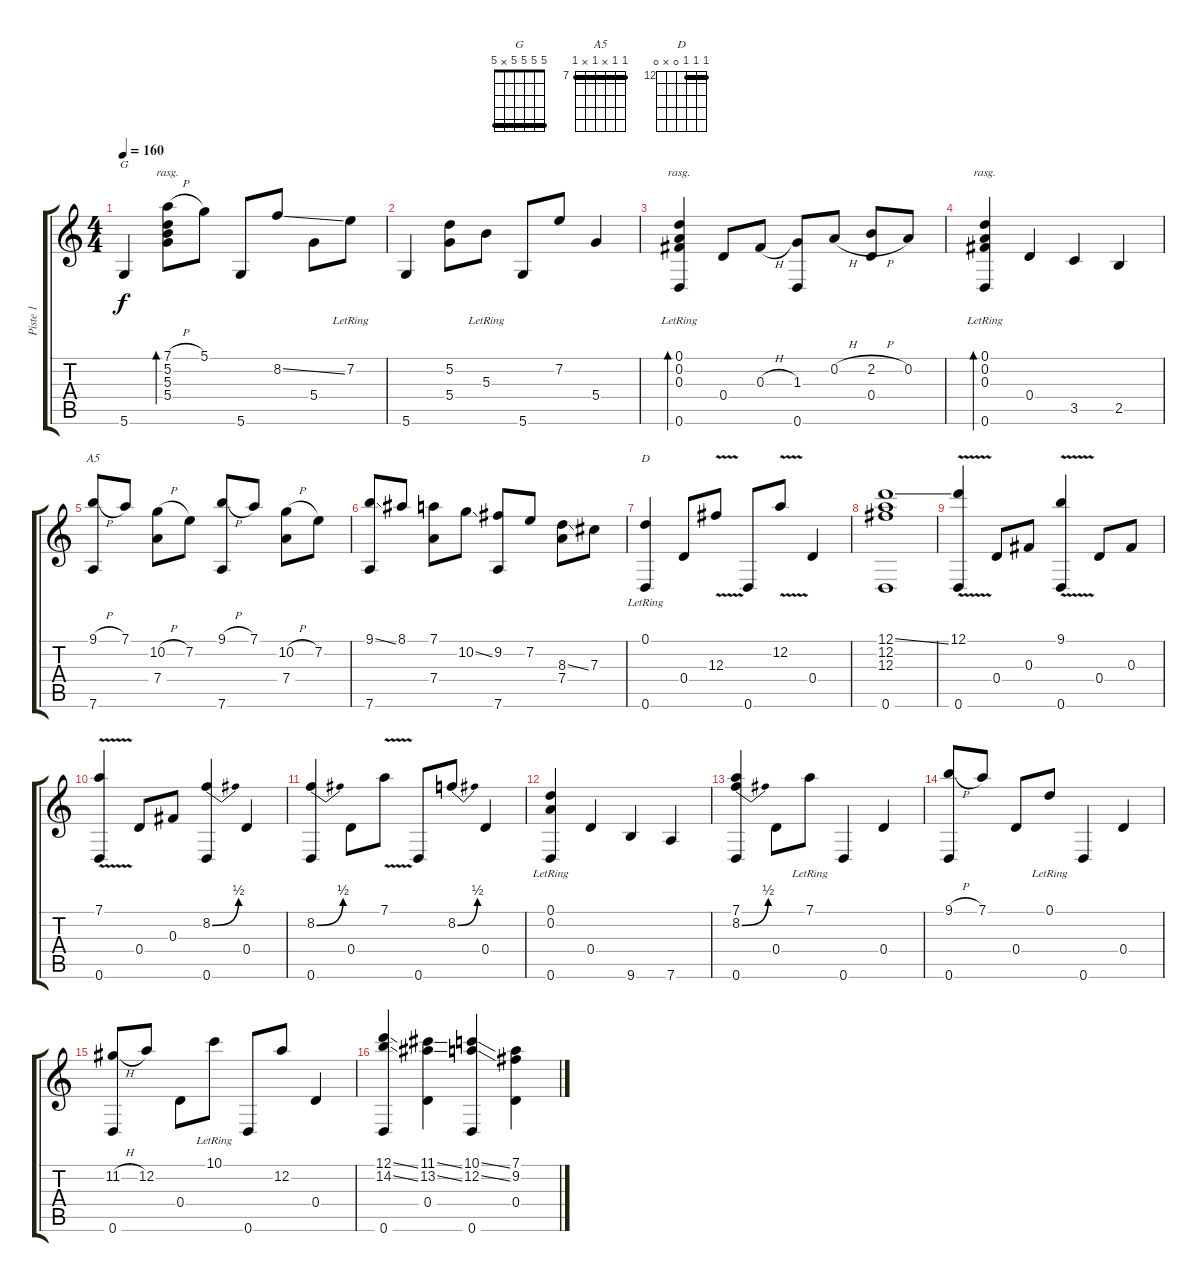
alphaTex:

\track ("Piste 1" "Piste 1") {instrument acousticguitarnylon}
\staff {score tabs}
\tuning (D4 A3 Gb3 D3 A2 D2) {hide}
\chord ("G" 5 5 5 5 x 5) {barre 5}
\chord ("A5" 7 7 x 7 x 7) {firstfret 7 barre 7}
\chord ("D" 12 12 12 0 x 0) {firstfret 12 barre 12}
\ts (4 4)
\tempo 160
\clef g2
\ks c
5.6.4{ch "G" dy f} (7.1{h} 5.2 5.3 5.4).8{bd 240 rasg ii} 5.1.8 5.6.8 8.2{ss}.8 5.4.8 7.2{lr}.8 |
5.6.4 (5.2 5.4).8 5.3{lr}.8 5.6.8 7.2.8 5.4.4 |
(0.1{lr} 0.2{lr} 0.3{lr} 0.6).4{bd 480 rasg ii} 0.4.8 0.3{h}.8 (1.3 0.6).8 0.2{h}.8 (2.2{h} 0.4).8 0.2.8 |
(0.1{lr} 0.2{lr} 0.3{lr} 0.6).4{bd 480 rasg ii} 0.4.4 3.5.4 2.5.4 |
(9.1{h} 7.6).8{ch "A5"} 7.1.8 (10.2{h} 7.4).8 7.2.8 (9.1{h} 7.6).8 7.1.8 (10.2{h} 7.4).8 7.2.8 |
(9.1{ss} 7.6).8 8.1.8 (7.1 7.4).8 10.2{ss}.8 (9.2 7.6).8 7.2.8 (8.3{ss} 7.4).8 7.3.8 |
(0.1{lr} 0.6).4{ch "D"} 0.4.8 12.3{v}.8 0.6.8 12.2{v}.8 0.4.4 |
(12.1{ss} 12.2 12.3 0.6).1 |
(12.1{v} 0.6).4 0.4.8 0.3.8 (9.1{v} 0.6).4 0.4.8 0.3.8 |
(7.1{v} 0.6).4 0.4.8 0.3.8 (8.2{be (bend 0 0 60 2)} 0.6).4 0.4.4 |
(8.2{be (bend 0 0 60 2)} 0.6).4 0.4.8 7.1{v}.8 0.6.8 8.2{be (bend 0 0 60 2)}.8 0.4.4 |
(0.1{lr} 0.2{lr} 0.6).4 0.4.4 9.6.4 7.6.4 |
(7.1 8.2{be (bend 0 0 60 2)} 0.6).4 0.4.8 7.1{lr}.8 0.6.4 0.4.4 |
(9.1{h} 0.6).8 7.1.8 0.4.8 0.1{lr}.8 0.6.4 0.4.4 |
(11.2{h} 0.6).8 12.2.8 0.4.8 10.1{lr}.8 0.6.8 12.2.8 0.4.4 |
(12.1{ss} 14.2{ss} 0.6).4 (11.1{ss} 13.2{ss} 0.4).4 (10.1{ss} 12.2{ss} 0.6).4 (7.1 9.2 0.4).4
